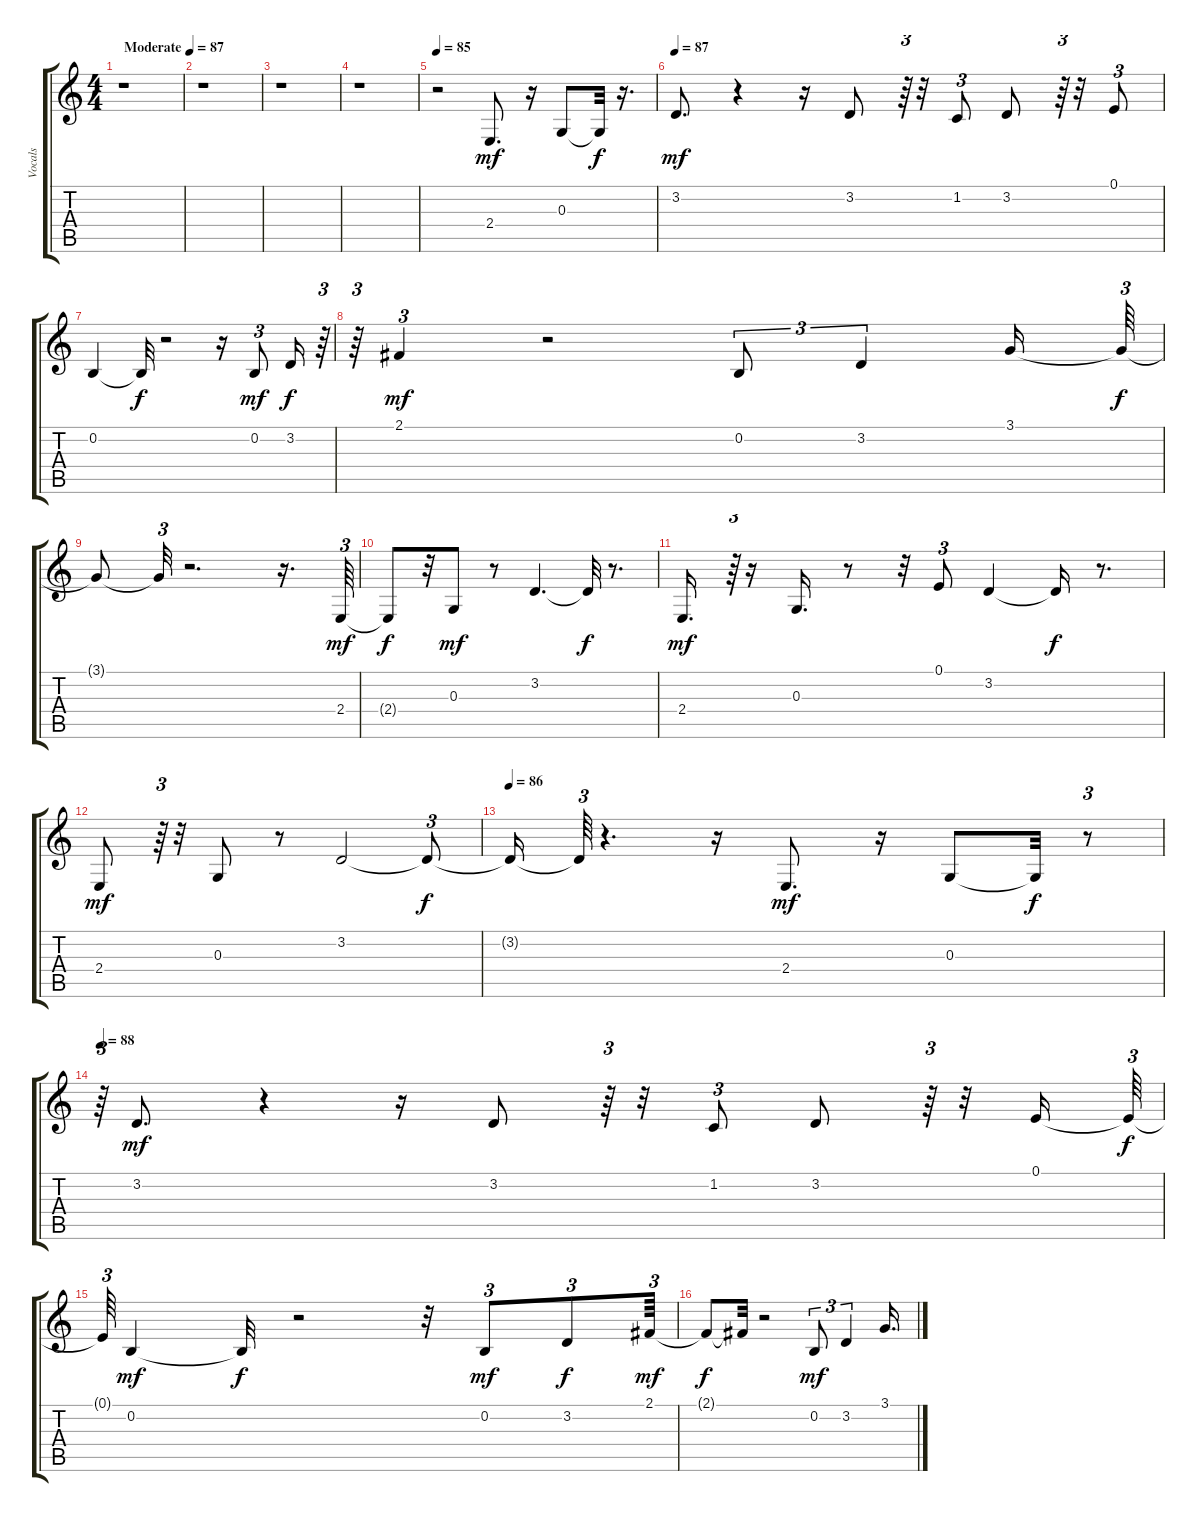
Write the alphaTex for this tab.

\track ("Vocals" "Vocals") {instrument flute}
\staff {score tabs}
\tuning (E4 B3 G3 D3 A2 E2) {hide}
\ts (4 4)
\tempo (87 "Moderate")
\clef g2
\ks c
r.1{dy mf instrument flute} |
r.1 |
r.1 |
r.1 |
\tempo 85
r.2 2.4.8{d} r.16 0.3.8 0.3{t}.32{dy f} r.16{d} |
\tempo 87
3.2.8{d dy mf} r.4 r.16 3.2.8 r.64{tu (3 2)} r.32 1.2.8{tu (3 2)} 3.2.8 r.64{tu (3 2)} r.32 0.1.8{tu (3 2)} |
0.2.4 0.2{t}.32{dy f} r.2 r.16 0.2.8{tu (3 2) dy mf} 3.2.16{dy f} r.64{tu (3 2)} |
r.64{tu (3 2)} 2.1.4{tu (3 2) dy mf} r.2 0.2.8{tu (3 2)} 3.2.4{tu (3 2)} 3.1.16 3.1{t}.64{tu (3 2) dy f} |
3.1{t}.8 3.1{t}.32{tu (3 2)} r.2{d} r.16{d} 2.4.64{tu (3 2) dy mf} |
2.4{t}.8{dy f} r.32 0.3.8{dy mf} r.8 3.2.4{d} 3.2{t}.32{dy f} r.8{d} |
2.4.16{d dy mf} r.64{tu (3 2)} r.16 0.3.16{d} r.8 r.32 0.1.8{tu (3 2)} 3.2.4 3.2{t}.16{dy f} r.8{d} |
2.4.8{dy mf} r.64{tu (3 2)} r.32 0.3.8 r.8 3.2.2 3.2{t}.8{tu (3 2) dy f} |
\tempo 86
3.2{t}.16 3.2{t}.64{tu (3 2)} r.4{d} r.16 2.4.8{d dy mf} r.16 0.3.8 0.3{t}.32{dy f} r.8{tu (3 2)} |
\tempo 88
r.64{tu (3 2)} 3.2.8{d dy mf} r.4 r.16 3.2.8 r.64{tu (3 2)} r.32 1.2.8{tu (3 2)} 3.2.8 r.64{tu (3 2)} r.32 0.1.16 0.1{t}.64{tu (3 2) dy f} |
0.1{t}.64{tu (3 2)} 0.2.4{dy mf} 0.2{t}.32{dy f} r.2 r.32 0.2.8{tu (3 2) dy mf} 3.2.8{tu (3 2) dy f} 2.1.64{tu (3 2) dy mf} |
2.1{t}.8{dy f} 2.1{t}.32 r.2 0.2.8{tu (3 2) dy mf} 3.2.4{tu (3 2)} 3.1.16{d}
